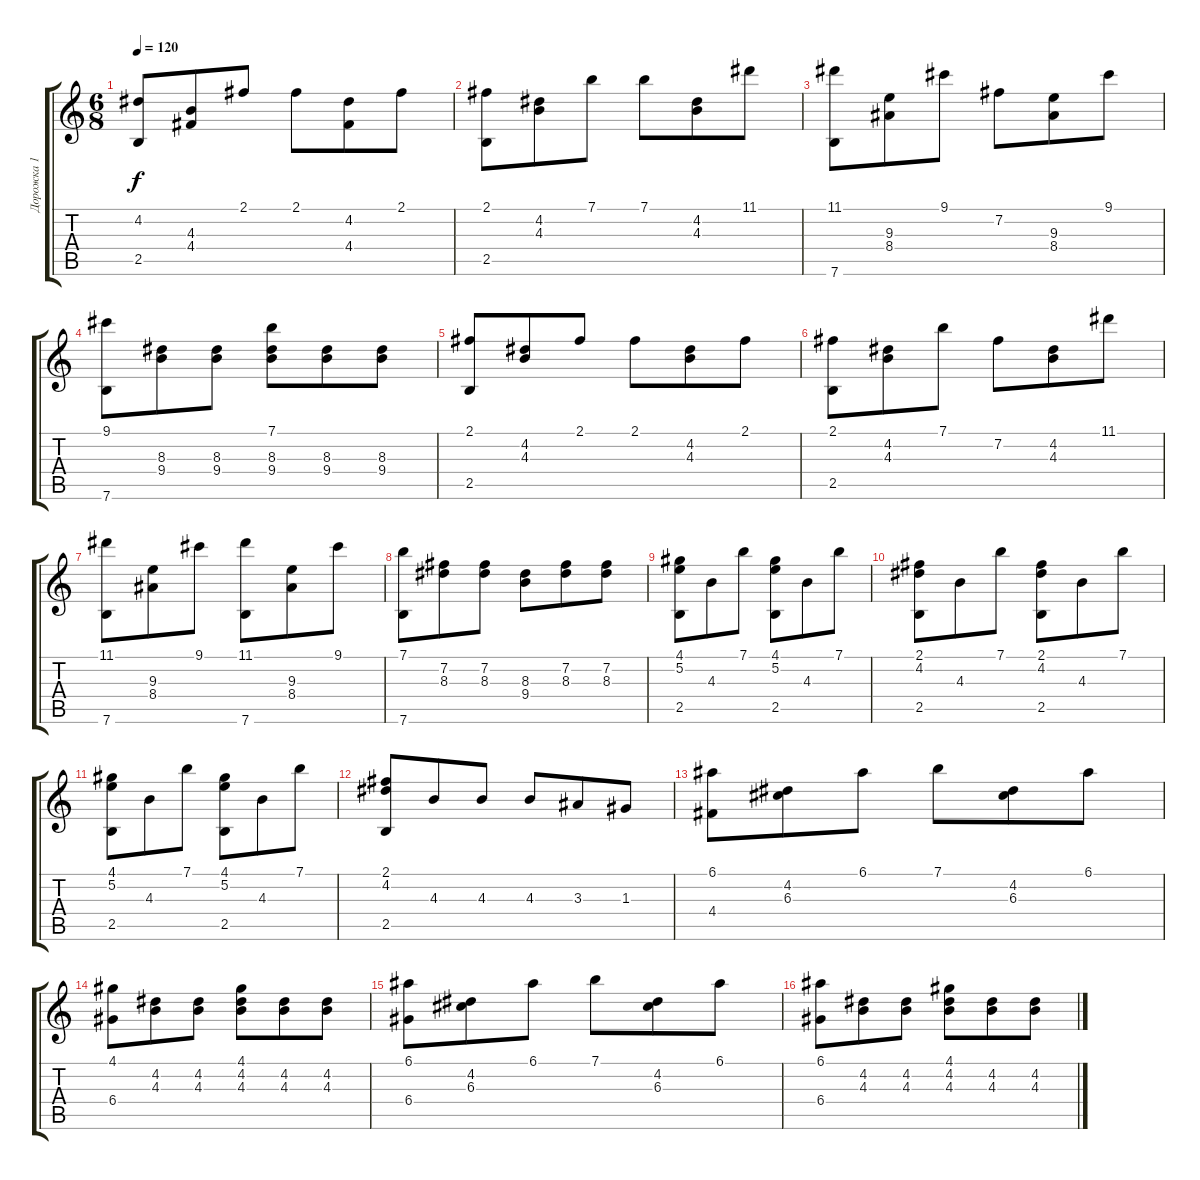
\track ("Дорожка 1" "Дорожка 1") {instrument acousticguitarsteel}
\staff {score tabs}
\tuning (E4 B3 G3 D3 A2 E2) {hide}
\ts (6 8)
\tempo 120
\clef g2
\ks c
(4.2 2.5).8{dy f} (4.3 4.4).8 2.1.8 2.1.8 (4.2 4.4).8 2.1.8 |
(2.1 2.5).8 (4.2 4.3).8 7.1.8 7.1.8 (4.2 4.3).8 11.1.8 |
(11.1 7.6).8 (9.3 8.4).8 9.1.8 7.2.8 (9.3 8.4).8 9.1.8 |
(9.1 7.6).8 (8.3 9.4).8 (8.3 9.4).8 (7.1 8.3 9.4).8 (8.3 9.4).8 (8.3 9.4).8 |
(2.1 2.5).8 (4.2 4.3).8 2.1.8 2.1.8 (4.2 4.3).8 2.1.8 |
(2.1 2.5).8 (4.2 4.3).8 7.1.8 7.2.8 (4.2 4.3).8 11.1.8 |
(11.1 7.6).8 (9.3 8.4).8 9.1.8 (11.1 7.6).8 (9.3 8.4).8 9.1.8 |
(7.1 7.6).8 (7.2 8.3).8 (7.2 8.3).8 (8.3 9.4).8 (7.2 8.3).8 (7.2 8.3).8 |
(4.1 5.2 2.5).8 4.3.8 7.1.8 (4.1 5.2 2.5).8 4.3.8 7.1.8 |
(2.1 4.2 2.5).8 4.3.8 7.1.8 (2.1 4.2 2.5).8 4.3.8 7.1.8 |
(4.1 5.2 2.5).8 4.3.8 7.1.8 (4.1 5.2 2.5).8 4.3.8 7.1.8 |
(2.1 4.2 2.5).8 4.3.8 4.3.8 4.3.8 3.3.8 1.3.8 |
(6.1 4.4).8 (4.2 6.3).8 6.1.8 7.1.8 (4.2 6.3).8 6.1.8 |
(4.1 6.4).8 (4.2 4.3).8 (4.2 4.3).8 (4.1 4.2 4.3).8 (4.2 4.3).8 (4.2 4.3).8 |
(6.1 6.4).8 (4.2 6.3).8 6.1.8 7.1.8 (4.2 6.3).8 6.1.8 |
(6.1 6.4).8 (4.2 4.3).8 (4.2 4.3).8 (4.1 4.2 4.3).8 (4.2 4.3).8 (4.2 4.3).8
